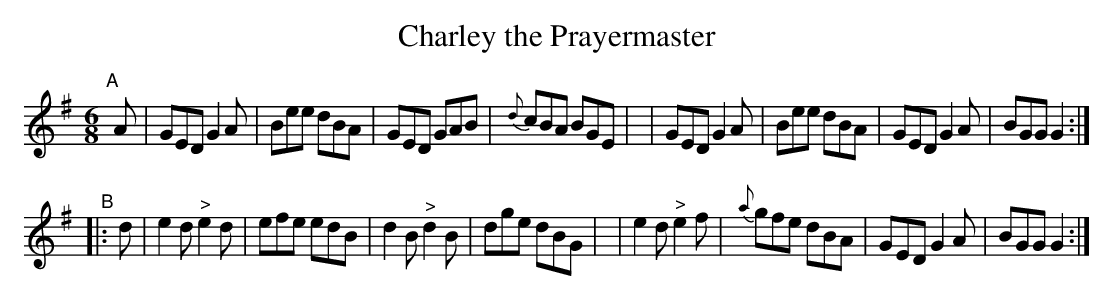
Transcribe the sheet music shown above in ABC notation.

X:1
T: Charley the Prayermaster
M: 6/8
L: 1/8
K: G
"^A"[|] A \
| GED G2A | Bee dBA | GED GAB | {d}cBA BGE |\
| GED G2A | Bee dBA | GED G2A | BGG G2 :|
"^B"|: d \
| e2d "^>"e2d | efe edB | d2B "^>"d2B | dge dBG |\
| e2d "^>"e2f | {a}gfe dBA | GED G2A | BGG G2 :|
